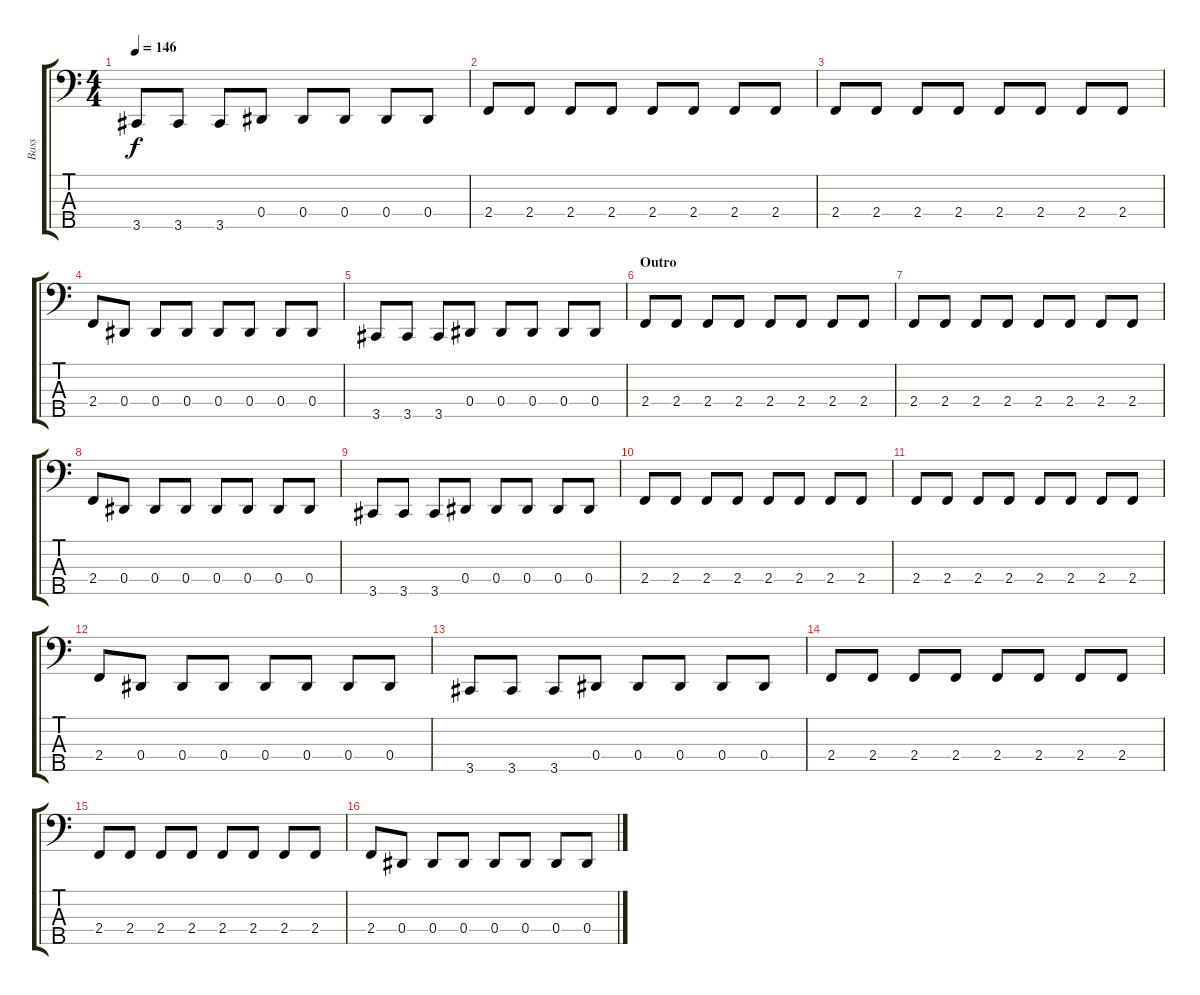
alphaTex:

\track ("Bass" "Bass") {instrument electricbasspick}
\staff {score tabs}
\tuning (Gb2 Db2 Ab1 Eb1 Bb0) {hide}
\ts (4 4)
\tempo 146
\clef f4
\ks c
3.5.8{dy f} 3.5.8 3.5.8 0.4.8 0.4.8 0.4.8 0.4.8 0.4.8 |
2.4.8 2.4.8 2.4.8 2.4.8 2.4.8 2.4.8 2.4.8 2.4.8 |
2.4.8 2.4.8 2.4.8 2.4.8 2.4.8 2.4.8 2.4.8 2.4.8 |
2.4.8 0.4.8 0.4.8 0.4.8 0.4.8 0.4.8 0.4.8 0.4.8 |
3.5.8 3.5.8 3.5.8 0.4.8 0.4.8 0.4.8 0.4.8 0.4.8 |
\section ("" "Outro")
2.4.8 2.4.8 2.4.8 2.4.8 2.4.8 2.4.8 2.4.8 2.4.8 |
2.4.8 2.4.8 2.4.8 2.4.8 2.4.8 2.4.8 2.4.8 2.4.8 |
2.4.8 0.4.8 0.4.8 0.4.8 0.4.8 0.4.8 0.4.8 0.4.8 |
3.5.8 3.5.8 3.5.8 0.4.8 0.4.8 0.4.8 0.4.8 0.4.8 |
2.4.8 2.4.8 2.4.8 2.4.8 2.4.8 2.4.8 2.4.8 2.4.8 |
2.4.8 2.4.8 2.4.8 2.4.8 2.4.8 2.4.8 2.4.8 2.4.8 |
2.4.8 0.4.8 0.4.8 0.4.8 0.4.8 0.4.8 0.4.8 0.4.8 |
3.5.8 3.5.8 3.5.8 0.4.8 0.4.8 0.4.8 0.4.8 0.4.8 |
2.4.8 2.4.8 2.4.8 2.4.8 2.4.8 2.4.8 2.4.8 2.4.8 |
2.4.8 2.4.8 2.4.8 2.4.8 2.4.8 2.4.8 2.4.8 2.4.8 |
2.4.8 0.4.8 0.4.8 0.4.8 0.4.8 0.4.8 0.4.8 0.4.8
